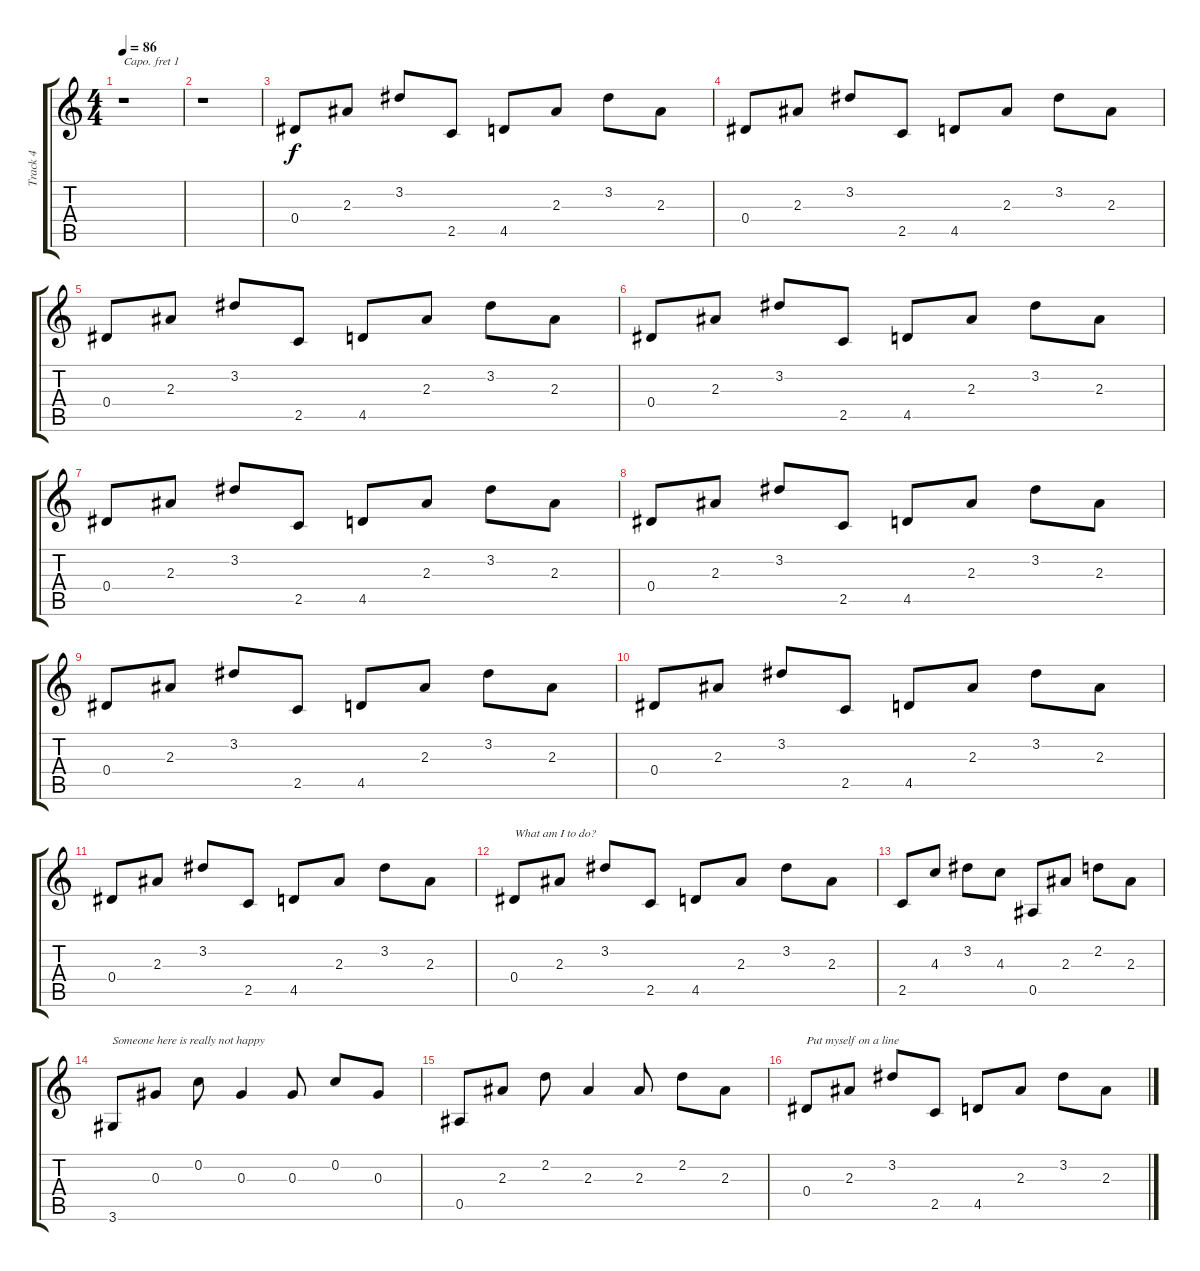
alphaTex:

\track ("Track 4" "Track 4") {instrument acousticguitarsteel}
\staff {score tabs}
\capo 1
\tuning (E4 B3 G3 D3 A2 E2) {hide}
\ts (4 4)
\tempo 86
\clef g2
\ks c
r.1{dy f instrument acousticguitarsteel} |
r.1 |
0.4.8 2.3.8 3.2.8 2.5.8 4.5.8 2.3.8 3.2.8 2.3.8 |
0.4.8 2.3.8 3.2.8 2.5.8 4.5.8 2.3.8 3.2.8 2.3.8 |
0.4.8 2.3.8 3.2.8 2.5.8 4.5.8 2.3.8 3.2.8 2.3.8 |
0.4.8 2.3.8 3.2.8 2.5.8 4.5.8 2.3.8 3.2.8 2.3.8 |
0.4.8 2.3.8 3.2.8 2.5.8 4.5.8 2.3.8 3.2.8 2.3.8 |
0.4.8 2.3.8 3.2.8 2.5.8 4.5.8 2.3.8 3.2.8 2.3.8 |
0.4.8 2.3.8 3.2.8 2.5.8 4.5.8 2.3.8 3.2.8 2.3.8 |
0.4.8 2.3.8 3.2.8 2.5.8 4.5.8 2.3.8 3.2.8 2.3.8 |
0.4.8 2.3.8 3.2.8 2.5.8 4.5.8 2.3.8 3.2.8 2.3.8 |
0.4.8{txt "What am I to do?"} 2.3.8 3.2.8 2.5.8 4.5.8 2.3.8 3.2.8 2.3.8 |
2.5.8 4.3.8 3.2.8 4.3.8 0.5.8 2.3.8 2.2.8 2.3.8 |
3.6.8{txt "Someone here is really not happy"} 0.3.8 0.2.8 0.3.4 0.3.8 0.2.8 0.3.8 |
0.5.8 2.3.8 2.2.8 2.3.4 2.3.8 2.2.8 2.3.8 |
0.4.8{txt "Put myself on a line"} 2.3.8 3.2.8 2.5.8 4.5.8 2.3.8 3.2.8 2.3.8
